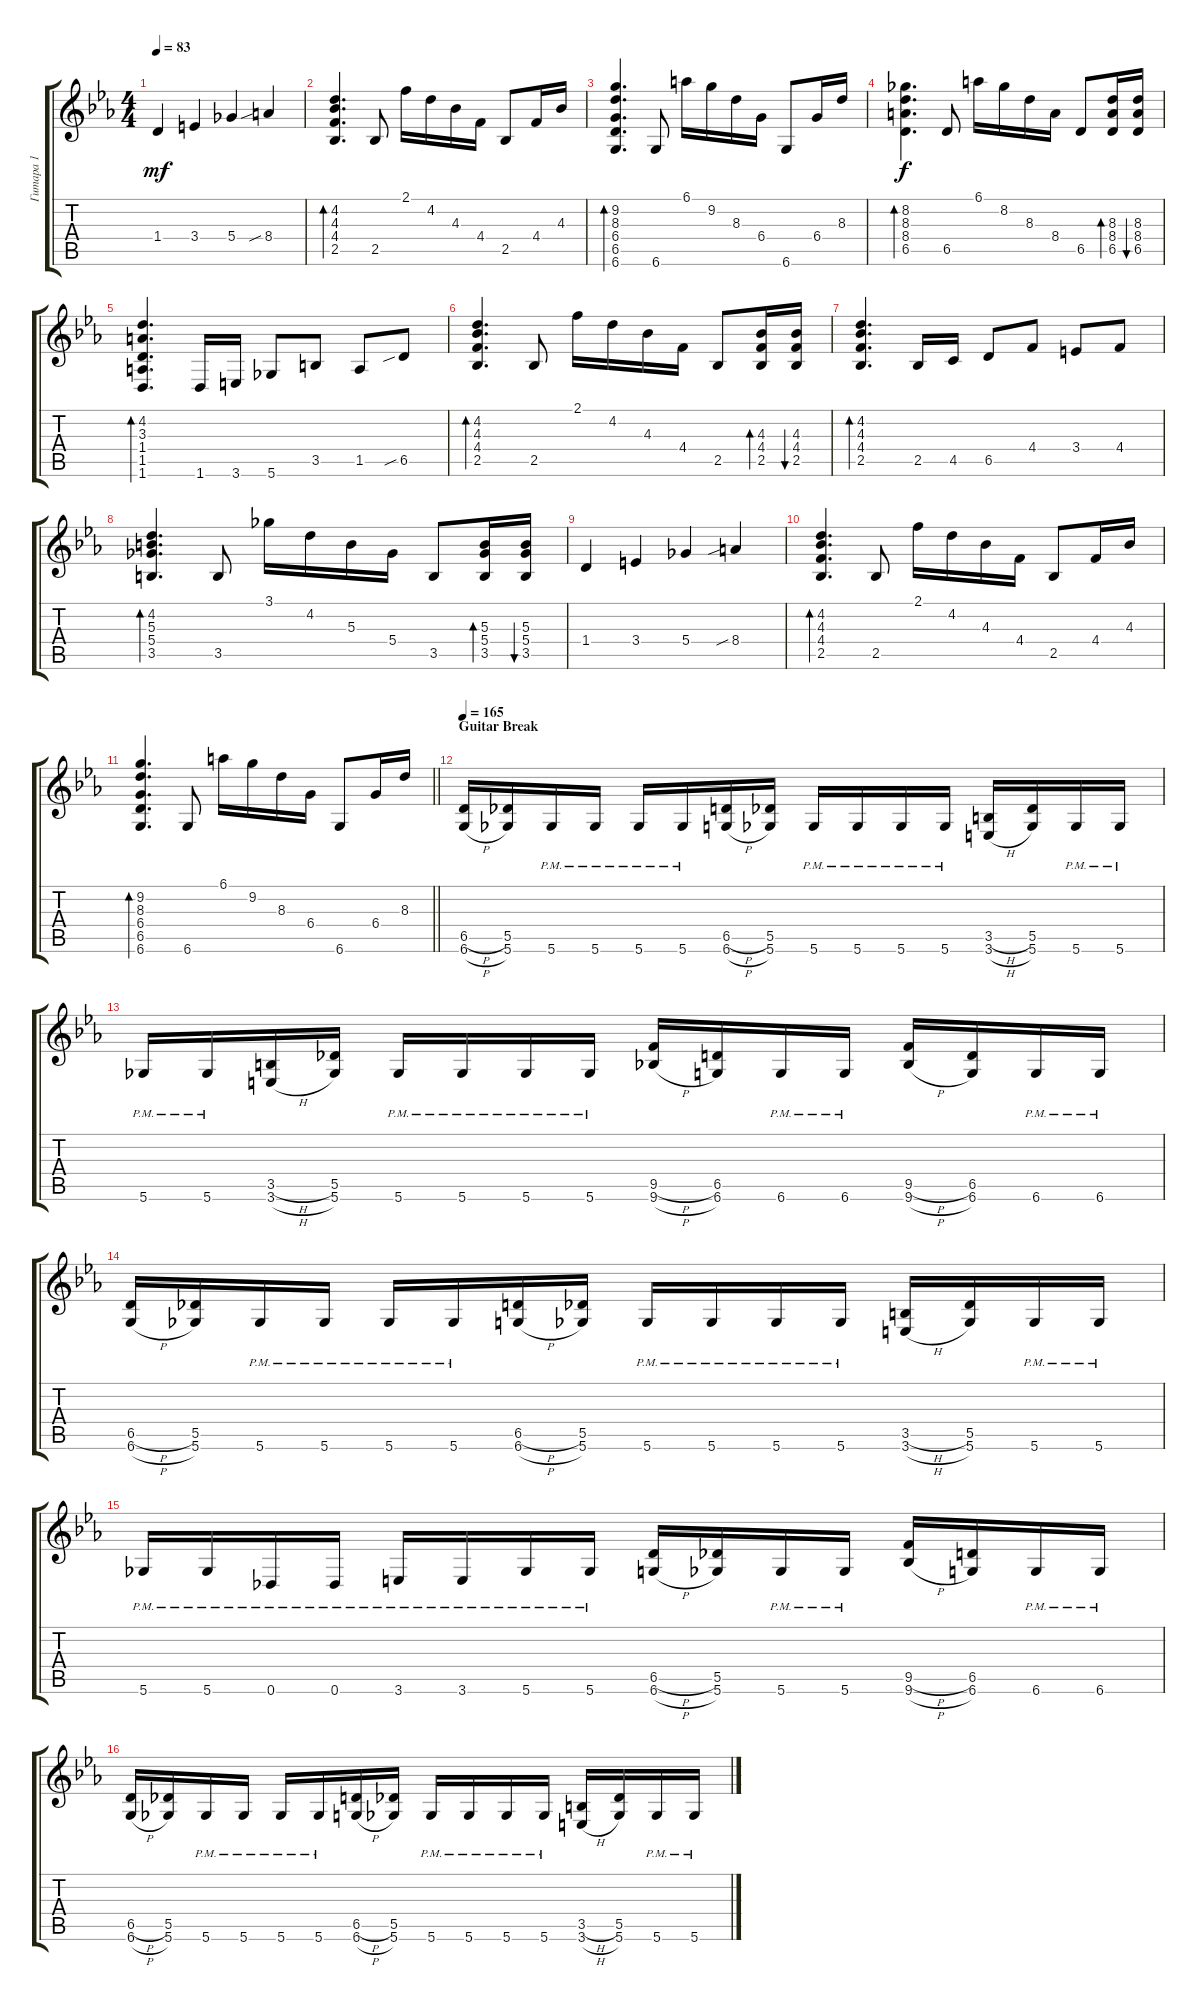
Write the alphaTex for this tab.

\track ("Гитара 1" "Гитара 1") {instrument distortionguitar}
\staff {score tabs}
\tuning (Eb4 Bb3 Gb3 Db3 Ab2 Db2) {hide}
\ts (4 4)
\tempo 83
\clef g2
\ks cminor
1.4.4{dy mf} 3.4.4 5.4.4 8.4{sib}.4 |
(4.2 4.3 4.4 2.5).4{d bd 240} 2.5.8 2.1.16 4.2.16 4.3.16 4.4.16 2.5.8 4.4.16 4.3.16 |
(9.2 8.3 6.4 6.5 6.6).4{d bd 240} 6.6.8 6.1.16 9.2.16 8.3.16 6.4.16 6.6.8 6.4.16 8.3.16 |
(8.2 8.3 8.4 6.5).4{d bd 240 dy f} 6.5.8 6.1.16 8.2.16 8.3.16 8.4.16 6.5.8 (8.3 8.4 6.5).16{bd 60} (8.3 8.4 6.5).16{bu 60} |
(4.2 3.3 1.4 1.5 1.6).4{d bd 240} 1.6.16 3.6.16 5.6.8 3.5.8 1.5.8 6.5{sib}.8 |
(4.2 4.3 4.4 2.5).4{d bd 240} 2.5.8 2.1.16 4.2.16 4.3.16 4.4.16 2.5.8 (4.3 4.4 2.5).16{bd 60} (4.3 4.4 2.5).16{bu 60} |
(4.2 4.3 4.4 2.5).4{d bd 240} 2.5.16 4.5.16 6.5.8 4.4.8 3.4.8 4.4.8 |
(4.2 5.3 5.4 3.5).4{d bd 240} 3.5.8 3.1.16 4.2.16 5.3.16 5.4.16 3.5.8 (5.3 5.4 3.5).16{bd 60} (5.3 5.4 3.5).16{bu 60} |
1.4.4 3.4.4 5.4.4 8.4{sib}.4 |
(4.2 4.3 4.4 2.5).4{d bd 240} 2.5.8 2.1.16 4.2.16 4.3.16 4.4.16 2.5.8 4.4.16 4.3.16 |
\barLineRight lightlight
(9.2 8.3 6.4 6.5 6.6).4{d bd 240} 6.6.8 6.1.16 9.2.16 8.3.16 6.4.16 6.6.8 6.4.16 8.3.16 |
\section ("" "Guitar Break")
\tempo 165
(6.5{h} 6.6{h}).16 (5.5 5.6).16 5.6{pm}.16 5.6{pm}.16 5.6{pm}.16 5.6{pm}.16 (6.5{h} 6.6{h}).16 (5.5 5.6).16 5.6{pm}.16 5.6{pm}.16 5.6{pm}.16 5.6{pm}.16 (3.5{h} 3.6{h}).16 (5.5 5.6).16 5.6{pm}.16 5.6{pm}.16 |
5.6{pm}.16 5.6{pm}.16 (3.5{h} 3.6{h}).16 (5.5 5.6).16 5.6{pm}.16 5.6{pm}.16 5.6{pm}.16 5.6{pm}.16 (9.5{h} 9.6{h}).16 (6.5 6.6).16 6.6{pm}.16 6.6{pm}.16 (9.5{h} 9.6{h}).16 (6.5 6.6).16 6.6{pm}.16 6.6{pm}.16 |
(6.5{h} 6.6{h}).16 (5.5 5.6).16 5.6{pm}.16 5.6{pm}.16 5.6{pm}.16 5.6{pm}.16 (6.5{h} 6.6{h}).16 (5.5 5.6).16 5.6{pm}.16 5.6{pm}.16 5.6{pm}.16 5.6{pm}.16 (3.5{h} 3.6{h}).16 (5.5 5.6).16 5.6{pm}.16 5.6{pm}.16 |
5.6{pm}.16 5.6{pm}.16 0.6{pm}.16 0.6{pm}.16 3.6{pm}.16 3.6{pm}.16 5.6{pm}.16 5.6{pm}.16 (6.5{h} 6.6{h}).16 (5.5 5.6).16 5.6{pm}.16 5.6{pm}.16 (9.5{h} 9.6{h}).16 (6.5 6.6).16 6.6{pm}.16 6.6{pm}.16 |
(6.5{h} 6.6{h}).16 (5.5 5.6).16 5.6{pm}.16 5.6{pm}.16 5.6{pm}.16 5.6{pm}.16 (6.5{h} 6.6{h}).16 (5.5 5.6).16 5.6{pm}.16 5.6{pm}.16 5.6{pm}.16 5.6{pm}.16 (3.5{h} 3.6{h}).16 (5.5 5.6).16 5.6{pm}.16 5.6{pm}.16
